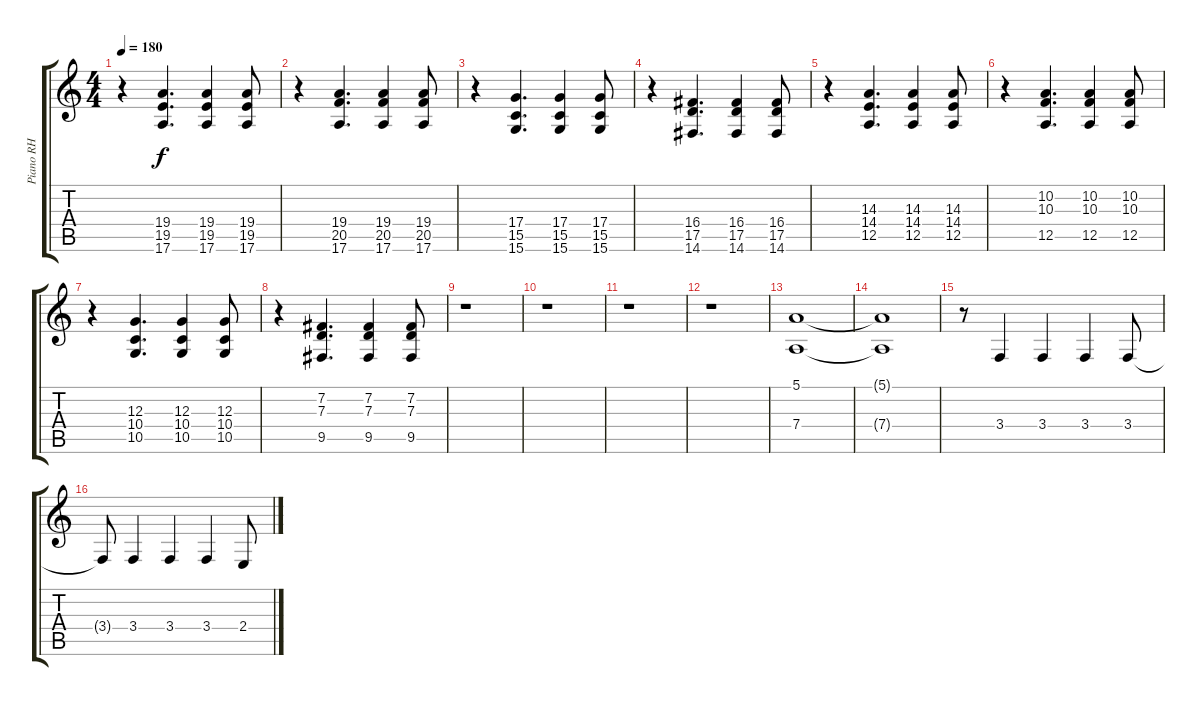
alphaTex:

\track ("Piano RH" "Piano RH") {instrument acousticgrandpiano}
\staff {score tabs}
\tuning (E4 B3 G3 D3 A2 E2) {hide}
\ts (4 4)
\tempo 180
\clef g2
\ks c
r.4{dy f} (19.4 19.5 17.6).4{d} (19.4 19.5 17.6).4 (19.4 19.5 17.6).8 |
r.4 (19.4 20.5 17.6).4{d} (19.4 20.5 17.6).4 (19.4 20.5 17.6).8 |
r.4 (17.4 15.5 15.6).4{d} (17.4 15.5 15.6).4 (17.4 15.5 15.6).8 |
r.4 (16.4 17.5 14.6).4{d} (16.4 17.5 14.6).4 (16.4 17.5 14.6).8 |
r.4 (14.3 14.4 12.5).4{d} (14.3 14.4 12.5).4 (14.3 14.4 12.5).8 |
r.4 (10.2 10.3 12.5).4{d} (10.2 10.3 12.5).4 (10.2 10.3 12.5).8 |
r.4 (12.3 10.4 10.5).4{d} (12.3 10.4 10.5).4 (12.3 10.4 10.5).8 |
r.4 (7.2 7.3 9.5).4{d} (7.2 7.3 9.5).4 (7.2 7.3 9.5).8 |
r.1 |
r.1 |
r.1 |
r.1 |
(5.1 7.4).1 |
(5.1{t} 7.4{t}).1 |
r.8 3.4.4 3.4.4 3.4.4 3.4.8 |
3.4{t}.8 3.4.4 3.4.4 3.4.4 2.4.8
